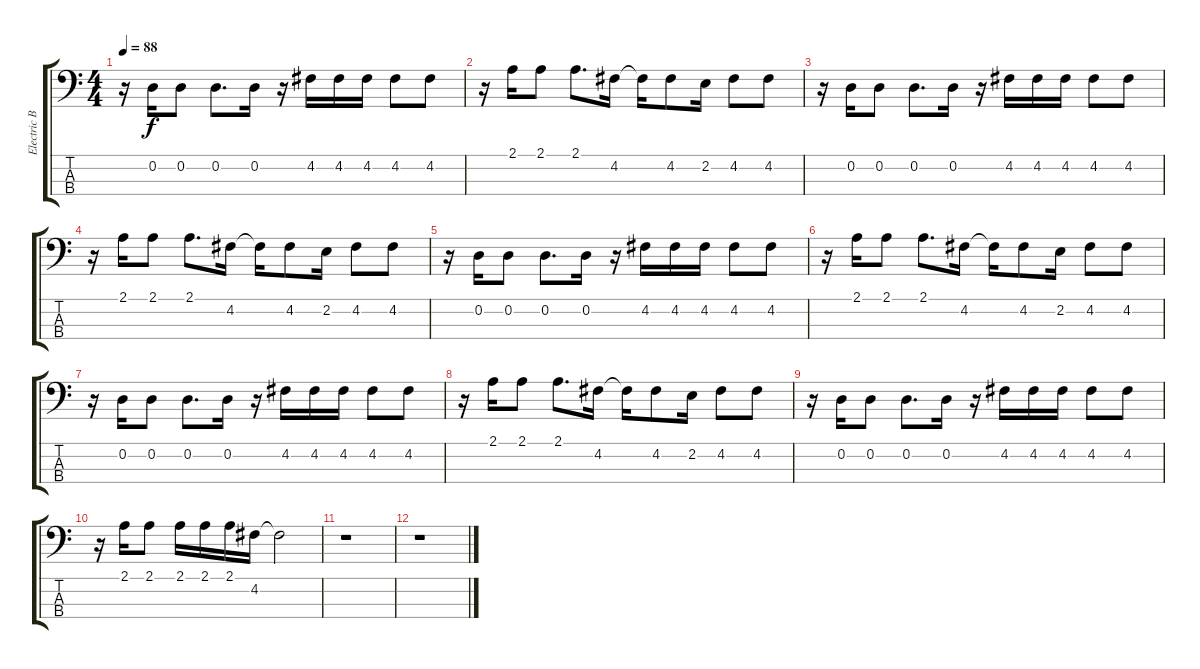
\track ("Electric Bass Guitar" "Electric B") {instrument electricbasspick}
\staff {score tabs}
\tuning (G2 D2 A1 E1) {hide}
\ts (4 4)
\tempo 88
\clef f4
\ks c
r.16{dy f} 0.2.16 0.2.8 0.2.8{d} 0.2.16 r.16 4.2.16 4.2.16 4.2.16 4.2.8 4.2.8 |
r.16 2.1.16 2.1.8 2.1.8{d} 4.2.16 4.2{t}.16 4.2.8 2.2.16 4.2.8 4.2.8 |
r.16 0.2.16 0.2.8 0.2.8{d} 0.2.16 r.16 4.2.16 4.2.16 4.2.16 4.2.8 4.2.8 |
r.16 2.1.16 2.1.8 2.1.8{d} 4.2.16 4.2{t}.16 4.2.8 2.2.16 4.2.8 4.2.8 |
r.16 0.2.16 0.2.8 0.2.8{d} 0.2.16 r.16 4.2.16 4.2.16 4.2.16 4.2.8 4.2.8 |
r.16 2.1.16 2.1.8 2.1.8{d} 4.2.16 4.2{t}.16 4.2.8 2.2.16 4.2.8 4.2.8 |
r.16 0.2.16 0.2.8 0.2.8{d} 0.2.16 r.16 4.2.16 4.2.16 4.2.16 4.2.8 4.2.8 |
r.16 2.1.16 2.1.8 2.1.8{d} 4.2.16 4.2{t}.16 4.2.8 2.2.16 4.2.8 4.2.8 |
r.16 0.2.16 0.2.8 0.2.8{d} 0.2.16 r.16 4.2.16 4.2.16 4.2.16 4.2.8 4.2.8 |
r.16 2.1.16 2.1.8 2.1.16 2.1.16 2.1.16 4.2.16 4.2{t}.2 |
r.1 |
r.1
